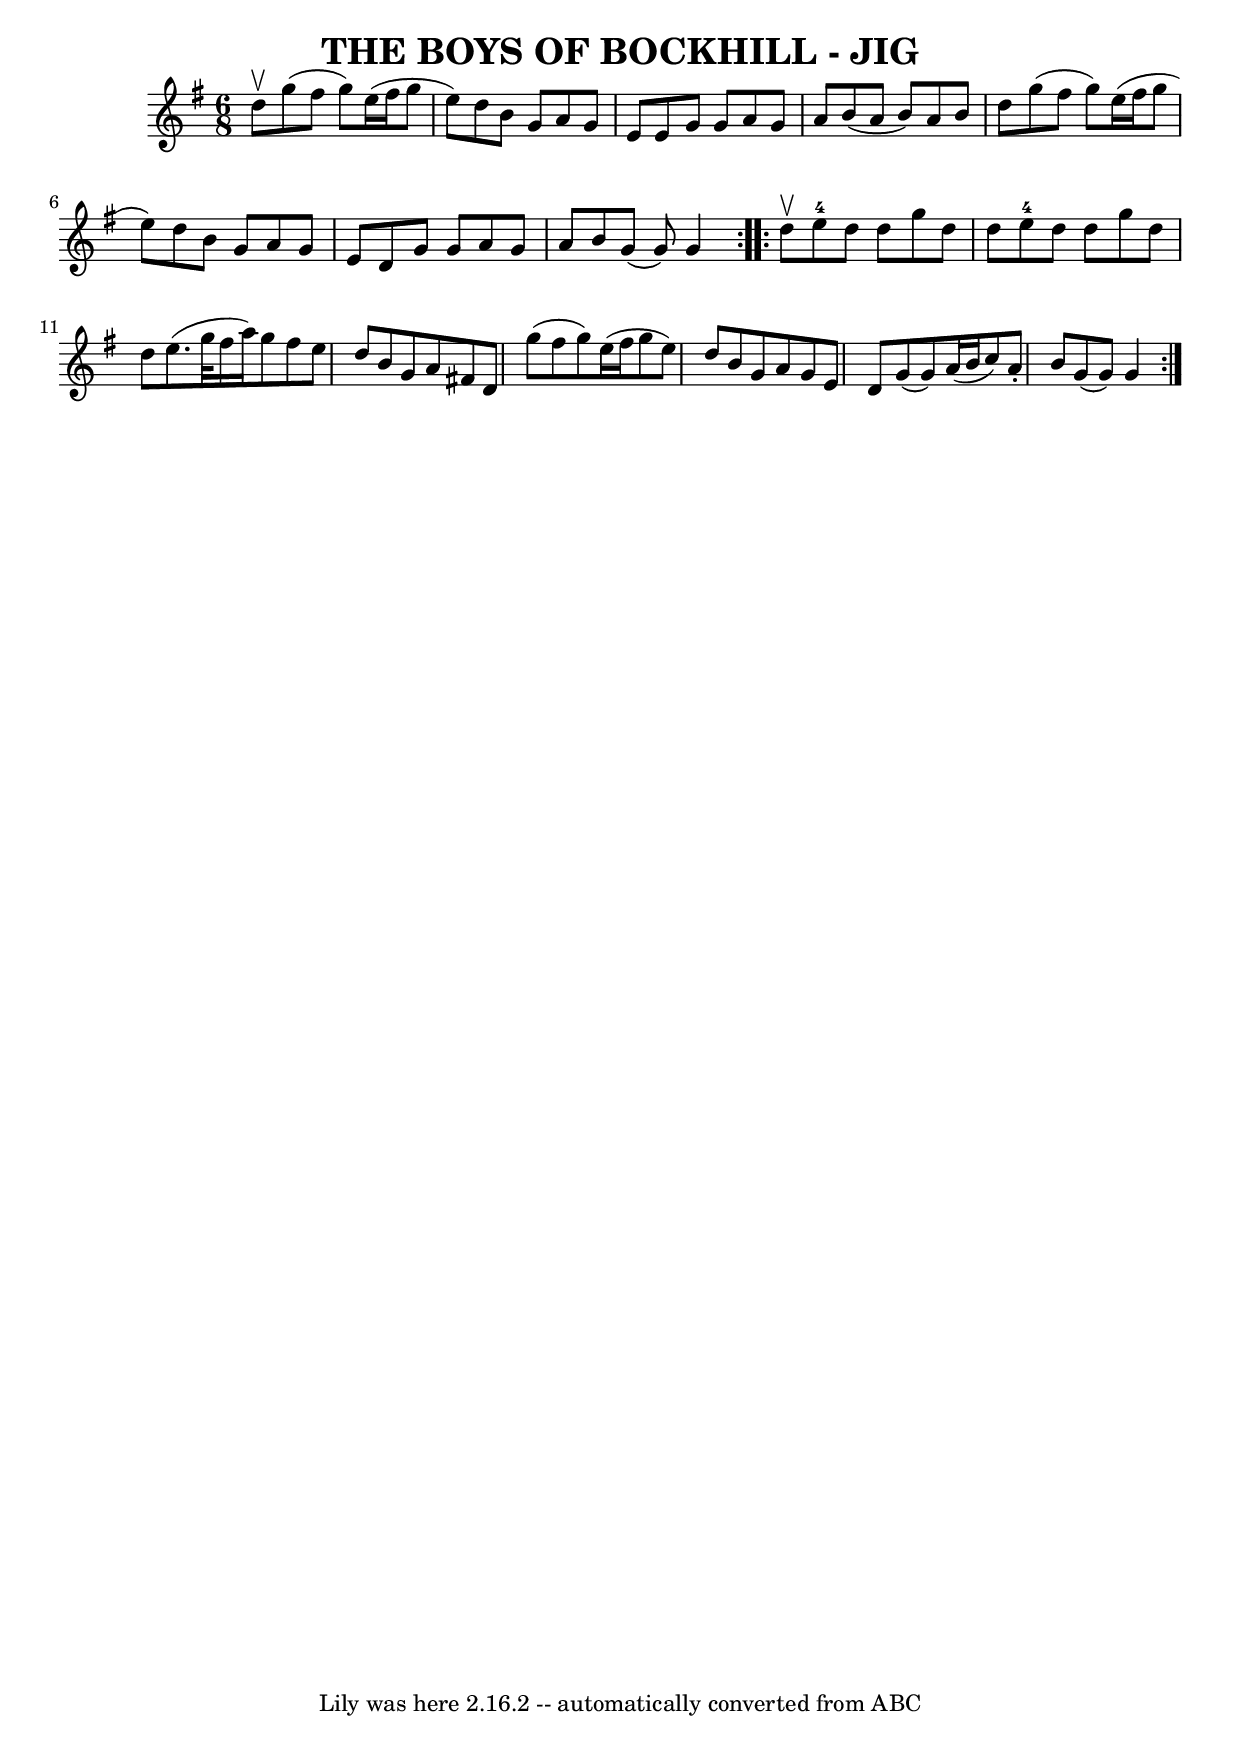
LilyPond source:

\version "2.16.2"
\include "Mammoth.ily"
\header {
	%% book = "Ryan's Mammoth Collection of Fiddle Tunes"
	crossRefNumber = "1"
	footnotes = ""
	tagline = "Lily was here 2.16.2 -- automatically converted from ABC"
	title = "THE BOYS OF BOCKHILL - JIG"
}
voicedefault =  {


\repeat volta 2 {
\time 6/8 
\key g \major d''8^\upbow       |
 g''8 (fis''8 g''8 
) e''16 (fis''16 g''8 e''8)   |
 d''8 b'8 g'8    
a'8 g'8 e'8    |
 e'8 g'8 g'8 a'8 g'8 a'8    
|
 b'8 (a'8 b'8) a'8 b'8 d''8        |
 g''8 (
 fis''8 g''8) e''16 (fis''16 g''8 e''8)   |
 d''8  
 b'8 g'8 a'8 g'8 e'8    |
 d'8 g'8 g'8 a'8 g'8 
 a'8    |
 b'8 g'8 (g'8) g'4    }     \repeat volta 2 {   
d''8^\upbow       |
 e''8-4 d''8 d''8 g''8 d''8    
d''8    |
 e''8-4 d''8 d''8 g''8 d''8 d''8    
|
 e''8. (g''32 fis''16 a''16) g''8 fis''8 e''8    
|
 d''8 b'8 g'8 a'8 fis'!8 d'8        |
 g''8 (
 fis''8 g''8) e''16 (fis''16 g''8 e''8)   |
 d''8   
 b'8 g'8 a'8 g'8 e'8    |
 d'8 g'8 (g'8) a'16 (
 b'16 c''8) a'8 -.   |
 b'8 g'8 (g'8) g'4    }   
}

\score{
    <<

	\context Staff="default"
	{
	    \voicedefault 
	}

    >>
	\layout {
	}
	\midi {}
}
